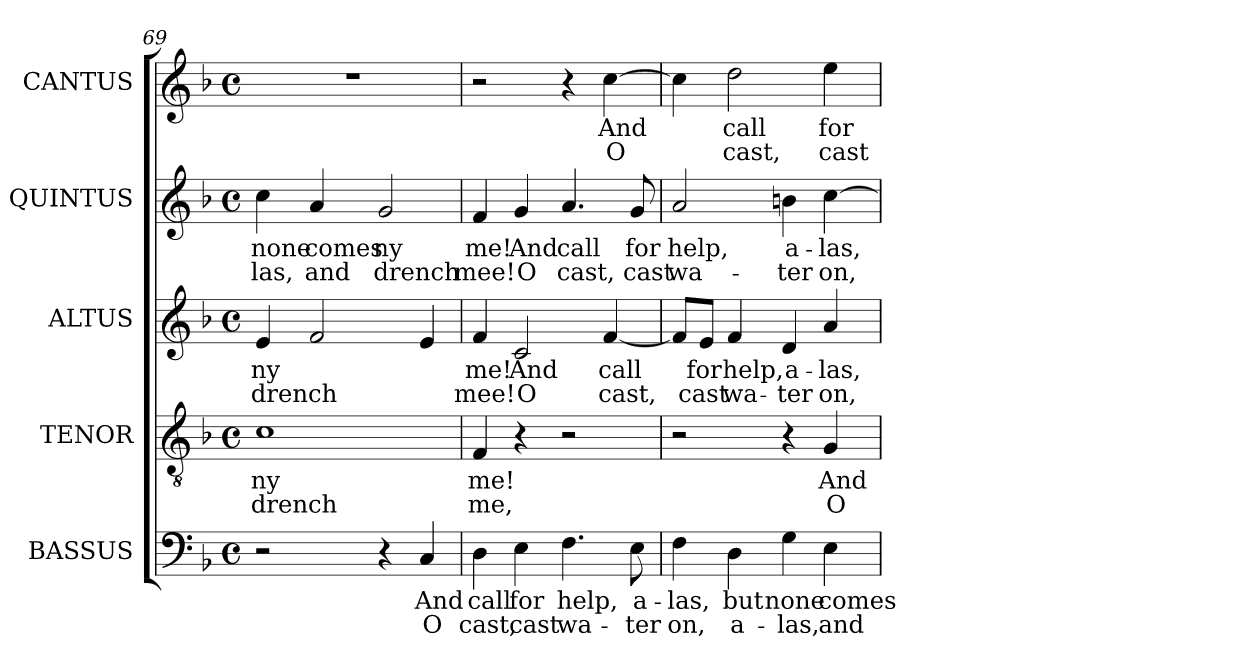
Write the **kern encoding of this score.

**kern	**text	**text	**kern	**text	**text	**kern	**text	**text	**kern	**text	**text	**kern	**text	**text
*part5	*part5	*part5	*part4	*part4	*part4	*part3	*part3	*part3	*part2	*part2	*part2	*part1	*part1	*part1
*staff5	*staff5	*staff5	*staff4	*staff4	*staff4	*staff3	*staff3	*staff3	*staff2	*staff2	*staff2	*staff1	*staff1	*staff1
*I"BASSUS	*	*	*I"TENOR	*	*	*I"ALTUS	*	*	*I"QUINTUS	*	*	*I"CANTUS	*	*
*I'B	*	*	*I'T	*	*	*I'A	*	*	*	*	*	*I'S	*	*
*clefF4	*	*	*clefGv2	*	*	*clefG2	*	*	*clefG2	*	*	*clefG2	*	*
*	*	*	*ITrd7c12	*	*	*	*	*	*	*	*	*	*	*
*k[b-]	*	*	*k[b-]	*	*	*k[b-]	*	*	*k[b-]	*	*	*k[b-]	*	*
*F:	*	*	*F:	*	*	*F:	*	*	*F:	*	*	*F:	*	*
*M4/4	*	*	*M4/4	*	*	*M4/4	*	*	*M4/4	*	*	*M4/4	*	*
*met(c)	*	*	*met(c)	*	*	*met(c)	*	*	*met(c)	*	*	*met(c)	*	*
=69	=69	=69	=69	=69	=69	=69	=69	=69	=69	=69	=69	=69	=69	=69
!	!	!	!	!LO:LY:b:color=#000000	!LO:LY:b:color=#000000	!	!	!	!	!	!	!	!	!
!	!	!	!	!	!	!	!LO:LY:b:color=#000000	!LO:LY:b:color=#000000	!	!	!	!	!	!
!	!	!	!	!	!	!	!	!	!	!LO:LY:b:color=#000000	!LO:LY:b:color=#000000	!	!	!
2r	.	.	1Ci	ny	drench	4ei/	ny	drench	4cci\	none	-las,	1r	.	.
!	!	!	!	!	!	!	!	!	!	!LO:LY:b:color=#000000	!LO:LY:b:color=#000000	!	!	!
.	.	.	.	.	.	2fi/	.	.	4ai/	comes	and	.	.	.
!	!	!	!	!	!	!	!	!	!	!LO:LY:b:color=#000000	!LO:LY:b:color=#000000	!	!	!
4r	.	.	.	.	.	.	.	.	2gi/	ny	drench	.	.	.
!	!LO:LY:b:color=#000000	!LO:LY:b:color=#000000	!	!	!	!	!	!	!	!	!	!	!	!
4Ci/	And	O	.	.	.	4ei/	.	.	.	.	.	.	.	.
=70	=70	=70	=70	=70	=70	=70	=70	=70	=70	=70	=70	=70	=70	=70
!	!LO:LY:b:color=#000000	!LO:LY:b:color=#000000	!	!	!	!	!	!	!	!	!	!	!	!
!	!	!	!	!LO:LY:b:color=#000000	!LO:LY:b:color=#000000	!	!	!	!	!	!	!	!	!
!	!	!	!	!	!	!	!LO:LY:b:color=#000000	!LO:LY:b:color=#000000	!	!	!	!	!	!
!	!	!	!	!	!	!	!	!	!	!LO:LY:b:color=#000000	!LO:LY:b:color=#000000	!	!	!
4Di\	call	cast,	4FFi/	me!	me,	4fi/	me!	mee!	4fi/	me!	mee!	2r	.	.
!	!LO:LY:b:color=#000000	!LO:LY:b:color=#000000	!	!	!	!	!	!	!	!	!	!	!	!
!	!	!	!	!	!	!	!LO:LY:b:color=#000000	!LO:LY:b:color=#000000	!	!	!	!	!	!
!	!	!	!	!	!	!	!	!	!	!LO:LY:b:color=#000000	!LO:LY:b:color=#000000	!	!	!
4Ei\	for	cast	4r	.	.	2ci/	And	O	4gi/	And	O	.	.	.
!	!LO:LY:b:color=#000000	!LO:LY:b:color=#000000	!	!	!	!	!	!	!	!	!	!	!	!
!	!	!	!	!	!	!	!	!	!	!LO:LY:b:color=#000000	!LO:LY:b:color=#000000	!	!	!
4.Fi\	help,	wa-	2r	.	.	.	.	.	4.ai/	call	cast,	4r	.	.
!	!	!	!	!	!	!	!LO:LY:b:color=#000000	!LO:LY:b:color=#000000	!	!	!	!	!	!
!	!	!	!	!	!	!	!	!	!	!	!	!	!LO:LY:b:color=#000000	!LO:LY:b:color=#000000
.	.	.	.	.	.	[<4fi/	call	cast,	.	.	.	[>4cci\	And	O
!	!LO:LY:b:color=#000000	!LO:LY:b:color=#000000	!	!	!	!	!	!	!	!	!	!	!	!
!	!	!	!	!	!	!	!	!	!	!LO:LY:b:color=#000000	!LO:LY:b:color=#000000	!	!	!
8Ei\	a-	-ter	.	.	.	.	.	.	8gi/	for	cast	.	.	.
=71	=71	=71	=71	=71	=71	=71	=71	=71	=71	=71	=71	=71	=71	=71
!	!LO:LY:b:color=#000000	!LO:LY:b:color=#000000	!	!	!	!	!	!	!	!	!	!	!	!
!	!	!	!	!	!	!	!	!	!	!LO:LY:b:color=#000000	!LO:LY:b:color=#000000	!	!	!
4Fi\	-las,	on,	2r	.	.	8fi/L]	.	.	2ai/	help,	wa-	4cci\]	.	.
!	!	!	!	!	!	!	!LO:LY:b:color=#000000	!LO:LY:b:color=#000000	!	!	!	!	!	!
.	.	.	.	.	.	8ei/J	for	cast	.	.	.	.	.	.
!	!LO:LY:b:color=#000000	!LO:LY:b:color=#000000	!	!	!	!	!	!	!	!	!	!	!	!
!	!	!	!	!	!	!	!LO:LY:b:color=#000000	!LO:LY:b:color=#000000	!	!	!	!	!	!
!	!	!	!	!	!	!	!	!	!	!	!	!	!LO:LY:b:color=#000000	!LO:LY:b:color=#000000
4Di\	but	a-	.	.	.	4fi/	help,	wa-	.	.	.	2ddi\	call	cast,
!	!LO:LY:b:color=#000000	!LO:LY:b:color=#000000	!	!	!	!	!	!	!	!	!	!	!	!
!	!	!	!	!	!	!	!LO:LY:b:color=#000000	!LO:LY:b:color=#000000	!	!	!	!	!	!
!	!	!	!	!	!	!	!	!	!	!LO:LY:b:color=#000000	!LO:LY:b:color=#000000	!	!	!
4Gi\	none	-las,	4r	.	.	4di/	a-	-ter	4bni\	a-	-ter	.	.	.
!	!LO:LY:b:color=#000000	!LO:LY:b:color=#000000	!	!	!	!	!	!	!	!	!	!	!	!
!	!	!	!	!LO:LY:b:color=#000000	!LO:LY:b:color=#000000	!	!	!	!	!	!	!	!	!
!	!	!	!	!	!	!	!LO:LY:b:color=#000000	!LO:LY:b:color=#000000	!	!	!	!	!	!
!	!	!	!	!	!	!	!	!	!	!LO:LY:b:color=#000000	!LO:LY:b:color=#000000	!	!	!
!	!	!	!	!	!	!	!	!	!	!	!	!	!LO:LY:b:color=#000000	!LO:LY:b:color=#000000
4Ei\	comes	and	4GGi/	And	O	4ai/	-las,	on,	[>4cci\	-las,	on,	4eei\	for	cast
=	=	=	=	=	=	=	=	=	=	=	=	=	=	=
*-	*-	*-	*-	*-	*-	*-	*-	*-	*-	*-	*-	*-	*-	*-
